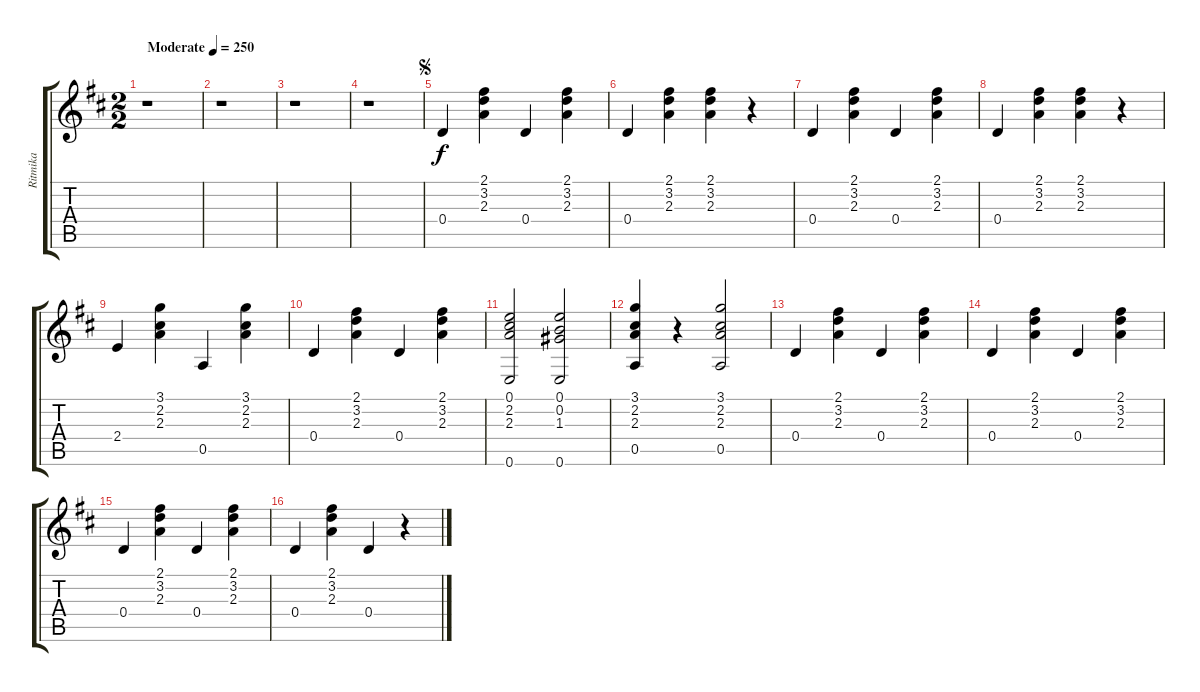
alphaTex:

\track ("Ritmika" "Ritmika") {instrument acousticguitarsteel}
\staff {score tabs}
\tuning (E4 B3 G3 D3 A2 E2) {hide}
\ts (2 2)
\tempo (250 "Moderate")
\clef g2
\ks d
r.1{dy f instrument acousticguitarsteel} |
r.1 |
r.1 |
r.1 |
\jump segno
0.4.4 (2.1 3.2 2.3).4 0.4.4 (2.1 3.2 2.3).4 |
0.4.4 (2.1 3.2 2.3).4 (2.1 3.2 2.3).4 r.4 |
0.4.4 (2.1 3.2 2.3).4 0.4.4 (2.1 3.2 2.3).4 |
0.4.4 (2.1 3.2 2.3).4 (2.1 3.2 2.3).4 r.4 |
2.4.4 (3.1 2.2 2.3).4 0.5.4 (3.1 2.2 2.3).4 |
0.4.4 (2.1 3.2 2.3).4 0.4.4 (2.1 3.2 2.3).4 |
(0.1 2.2 2.3 0.6).2 (0.1 0.2 1.3 0.6).2 |
(3.1 2.2 2.3 0.5).4 r.4 (3.1 2.2 2.3 0.5).2 |
0.4.4 (2.1 3.2 2.3).4 0.4.4 (2.1 3.2 2.3).4 |
0.4.4 (2.1 3.2 2.3).4 0.4.4 (2.1 3.2 2.3).4 |
0.4.4 (2.1 3.2 2.3).4 0.4.4 (2.1 3.2 2.3).4 |
0.4.4 (2.1 3.2 2.3).4 0.4.4 r.4
